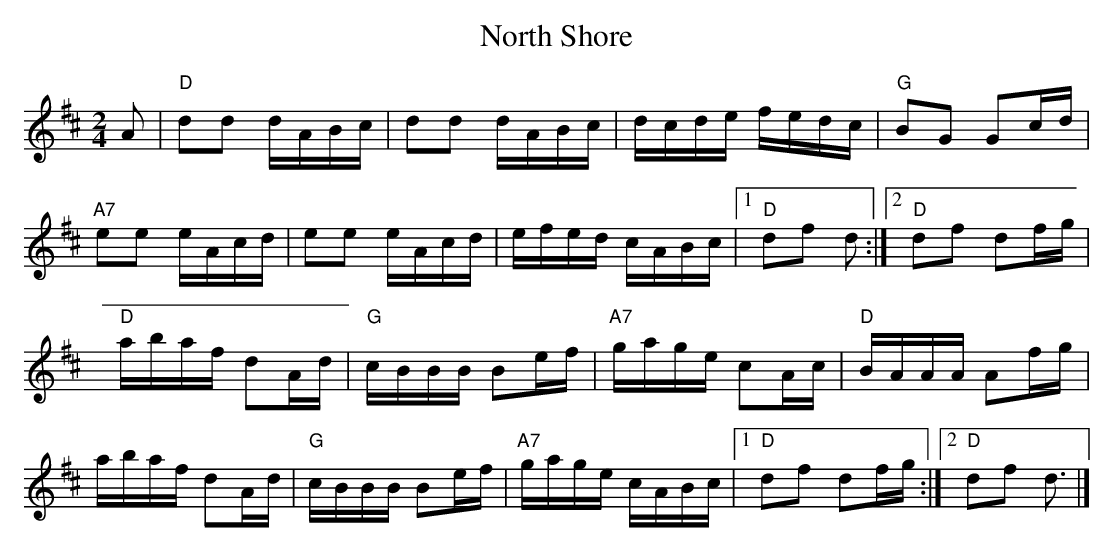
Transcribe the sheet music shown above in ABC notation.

X:1
T:North Shore
M:2/4
L:1/16
K:D
A2|"D"d2d2 dABc|d2d2 dABc|dcde fedc|"G"B2G2 G2cd|
"A7"e2e2 eAcd|e2e2 eAcd|efed cABc|1 "D"d2f2 d2:|2 "D"d2f2 d2fg|
"D"abaf d2Ad|"G"cBBB B2ef|"A7"gage c2Ac|"D"BAAA A2fg|
abaf d2Ad|"G"cBBB B2ef|"A7"gage cABc|1 "D"d2f2 d2fg:|2 "D"d2f2 d3|]
